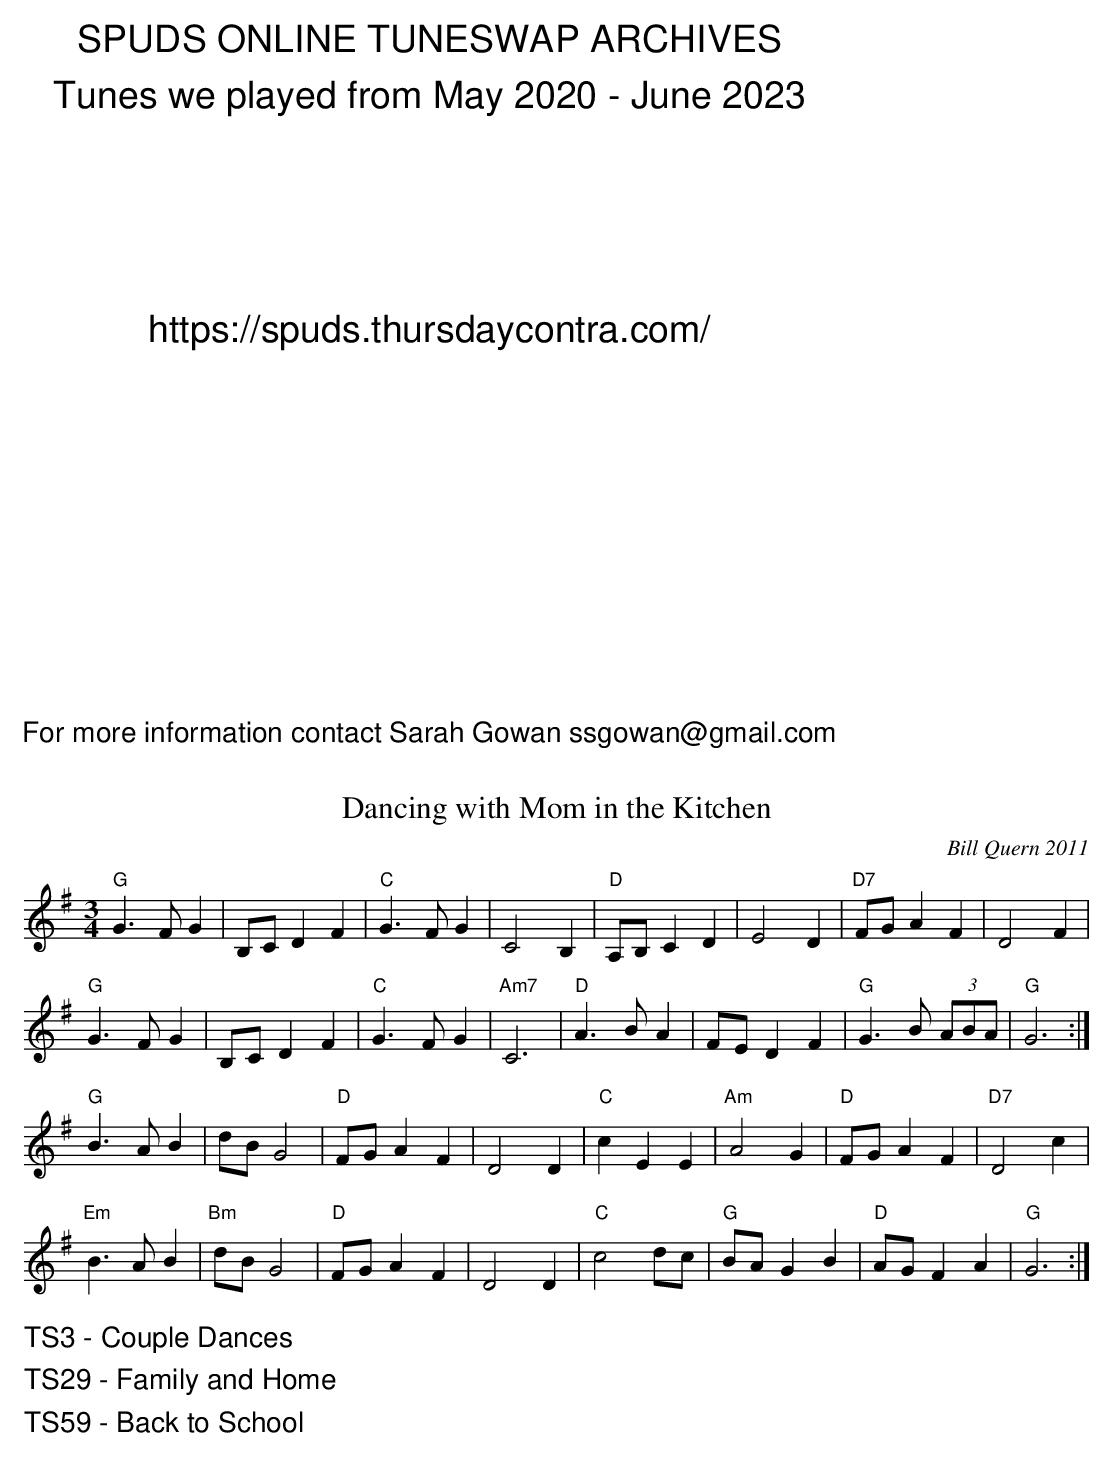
X:1
T:Dancing with Mom in the Kitchen
C:Bill Quern 2011
M:3/4
L:1/8
K:G
"G"G3FG2|B,CD2F2|"C"G3FG2|C4B,2|"D"A,B,C2D2|E4D2|"D7"FGA2F2|D4F2|
"G"G3FG2|B,CD2F2|"C"G3FG2|"Am7"C6|"D"A3BA2|FED2F2|"G"G3B (3ABA|"G"G6:|
"G"B3AB2|dBG4|"D"FGA2F2|D4D2|"C"c2E2E2|"Am"A4G2|"D"FGA2F2|"D7"D4c2|
"Em"B3AB2|"Bm"dBG4|"D"FGA2F2|D4D2|"C"c4dc|"G"BAG2B2|"D"AGF2A2|"G"G6:|
